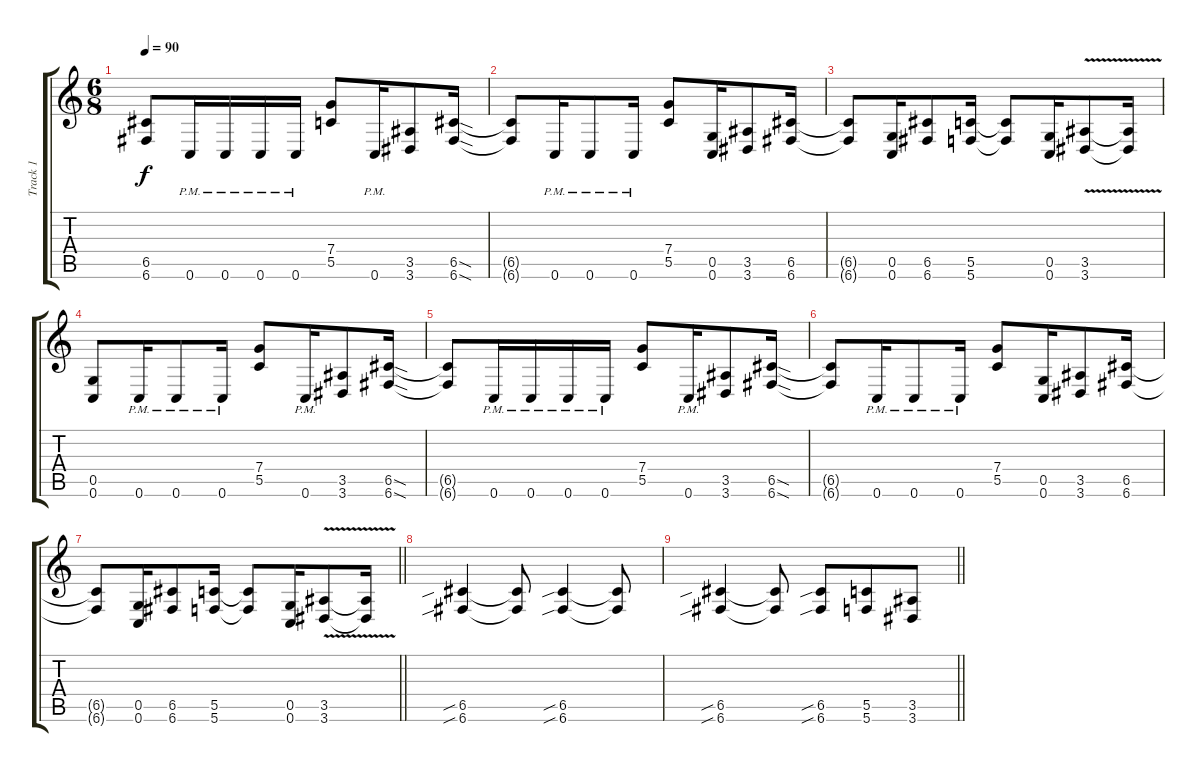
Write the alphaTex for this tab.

\track ("Track 1" "Track 1") {instrument acousticguitarsteel}
\staff {score tabs}
\tuning (D4 A3 F3 C3 G2 C2) {hide}
\ts (6 8)
\tempo 90
\clef g2
\ks c
(6.5{t} 6.6{t}).8{dy f} 0.6{pm}.16 0.6{pm}.16 0.6{pm}.16 0.6{pm}.16 (7.4 5.5).8 0.6{pm}.16 (3.5 3.6).8 (6.5{sod} 6.6{sod}).16 |
(6.5{t} 6.6{t}).8 0.6{pm}.16 0.6{pm}.8 0.6{pm}.16 (7.4 5.5).8 (0.5 0.6).16 (3.5 3.6).8 (6.5 6.6).16 |
(6.5{t} 6.6{t}).8 (0.5 0.6).16 (6.5 6.6).8 (5.5 5.6).16 (5.5{t} 5.6{t}).8 (0.5 0.6).16 (3.5{v} 3.6{v}).8 (3.5{t} 3.6{t}).16 |
(0.5 0.6).8 0.6{pm}.16 0.6{pm}.8 0.6{pm}.16 (7.4 5.5).8 0.6{pm}.16 (3.5 3.6).8 (6.5{sod} 6.6{sod}).16 |
(6.5{t} 6.6{t}).8 0.6{pm}.16 0.6{pm}.16 0.6{pm}.16 0.6{pm}.16 (7.4 5.5).8 0.6{pm}.16 (3.5 3.6).8 (6.5{sod} 6.6{sod}).16 |
(6.5{t} 6.6{t}).8 0.6{pm}.16 0.6{pm}.8 0.6{pm}.16 (7.4 5.5).8 (0.5 0.6).16 (3.5 3.6).8 (6.5 6.6).16 |
\barLineRight lightlight
(6.5{t} 6.6{t}).8 (0.5 0.6).16 (6.5 6.6).8 (5.5 5.6).16 (5.5{t} 5.6{t}).8 (0.5 0.6).16 (3.5{v} 3.6{v}).8 (3.5{t} 3.6{t}).16 |
(6.5{sib} 6.6{sib}).4 (6.5{t} 6.6{t}).8 (6.5{sib} 6.6{sib}).4 (6.5{t} 6.6{t}).8 |
\barLineRight lightlight
(6.5{sib} 6.6{sib}).4 (6.5{t} 6.6{t}).8 (6.5{sib} 6.6{sib}).8 (5.5 5.6).8 (3.5 3.6).8
